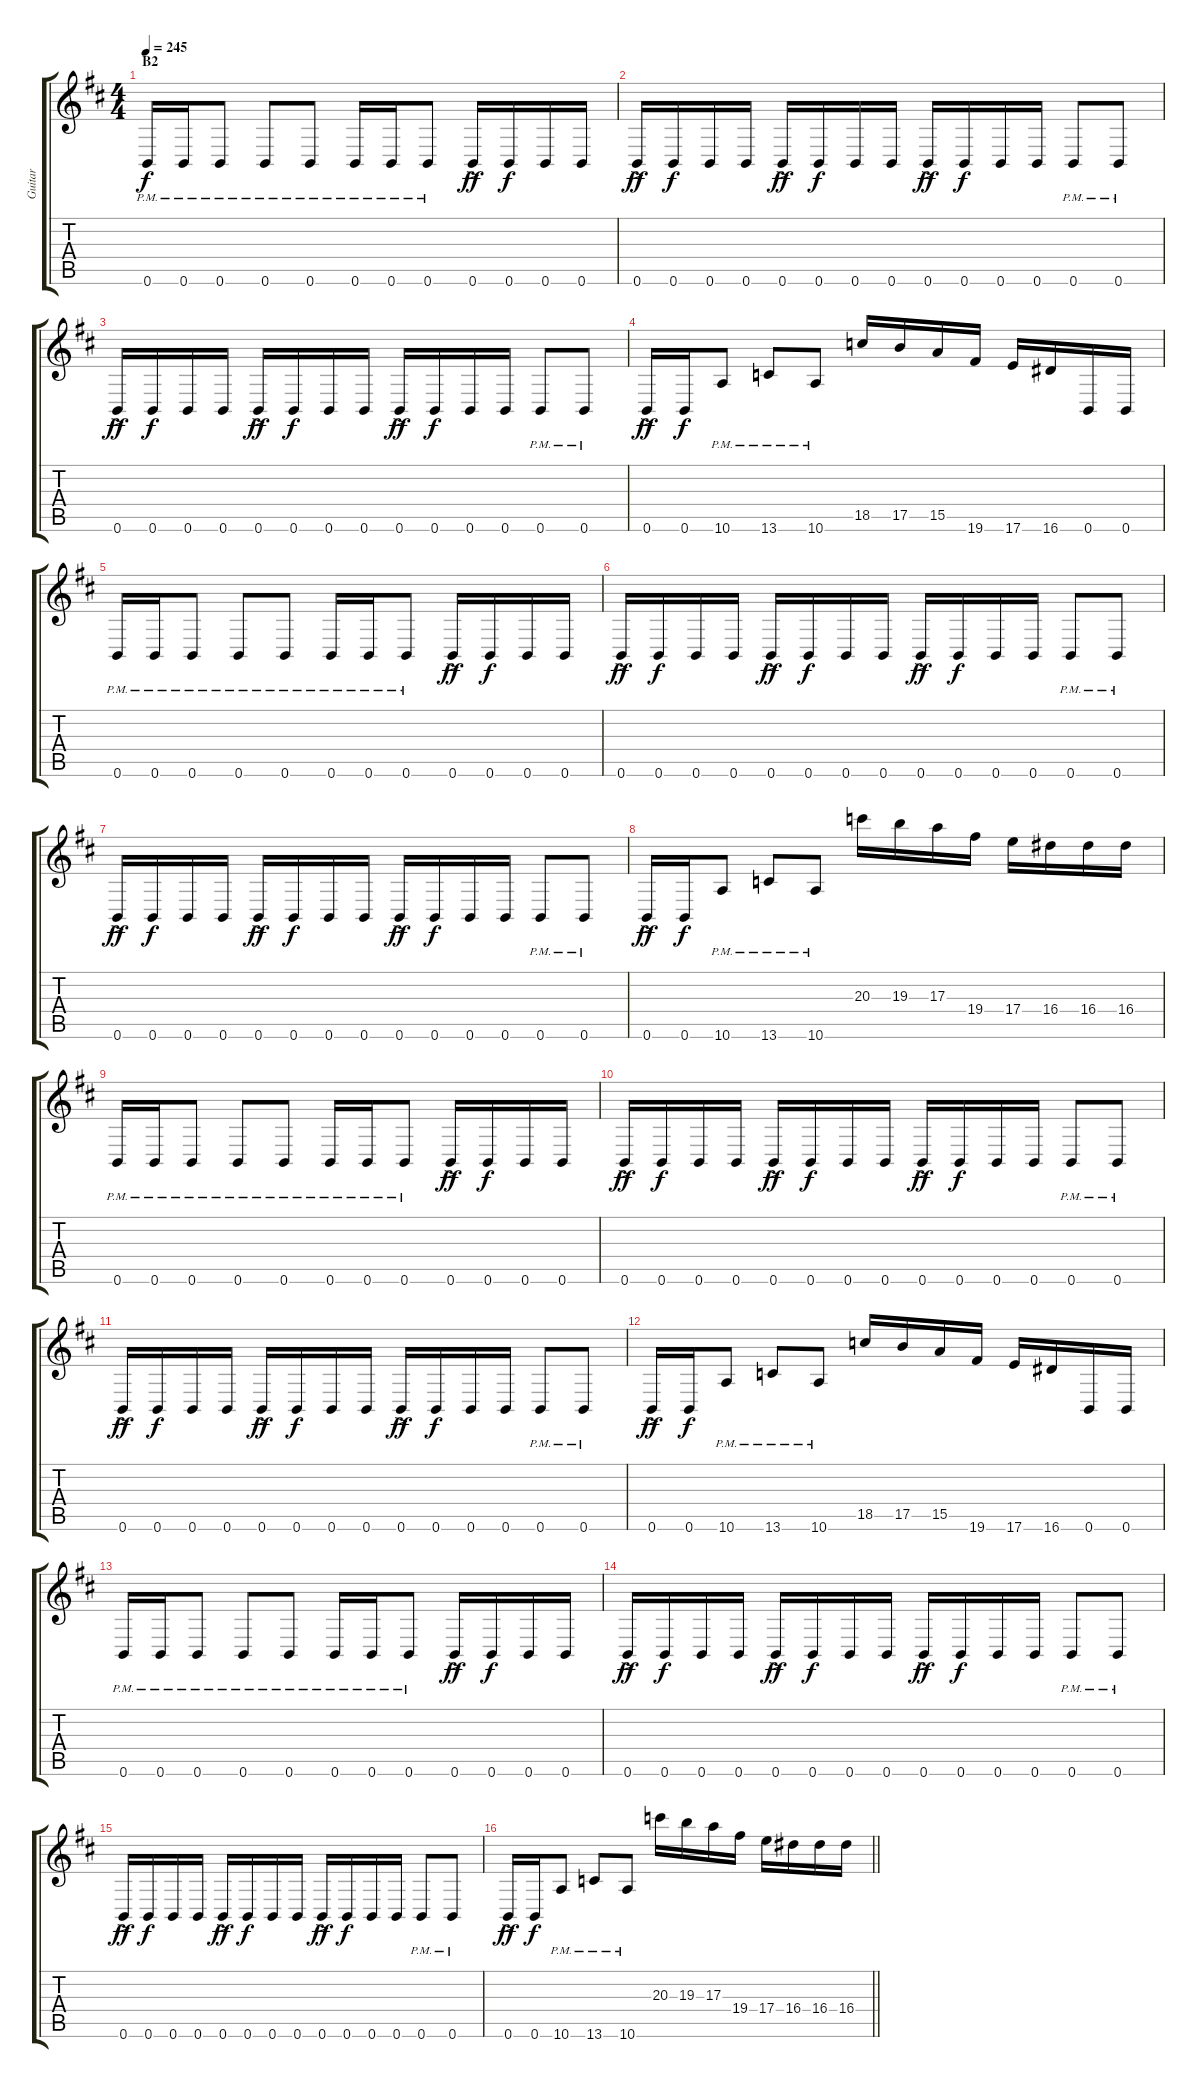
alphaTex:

\track ("Guitar" "Guitar") {instrument distortionguitar}
\staff {score tabs}
\tuning (Db4 Ab3 E3 B2 Gb2 B1) {hide}
\ts (4 4)
\section ("" "B2")
\tempo 245
\clef g2
\ks bminor
0.6{pm}.16{dy f} 0.6{pm}.16 0.6{pm}.8 0.6{pm}.8 0.6{pm}.8 0.6{pm}.16 0.6{pm}.16 0.6{pm}.8 0.6{ac}.16{dy ff} 0.6.16{dy f} 0.6.16 0.6.16 |
0.6{ac}.16{dy ff} 0.6.16{dy f} 0.6.16 0.6.16 0.6{ac}.16{dy ff} 0.6.16{dy f} 0.6.16 0.6.16 0.6{ac}.16{dy ff} 0.6.16{dy f} 0.6.16 0.6.16 0.6{pm}.8 0.6{pm}.8 |
0.6{ac}.16{dy ff} 0.6.16{dy f} 0.6.16 0.6.16 0.6{ac}.16{dy ff} 0.6.16{dy f} 0.6.16 0.6.16 0.6{ac}.16{dy ff} 0.6.16{dy f} 0.6.16 0.6.16 0.6{pm}.8 0.6{pm}.8 |
0.6{ac}.16{dy ff} 0.6.16{dy f} 10.6{pm}.8 13.6{pm}.8 10.6{pm}.8 18.5.16 17.5.16 15.5.16 19.6.16 17.6.16 16.6.16 0.6.16 0.6.16 |
0.6{pm}.16 0.6{pm}.16 0.6{pm}.8 0.6{pm}.8 0.6{pm}.8 0.6{pm}.16 0.6{pm}.16 0.6{pm}.8 0.6{ac}.16{dy ff} 0.6.16{dy f} 0.6.16 0.6.16 |
0.6{ac}.16{dy ff} 0.6.16{dy f} 0.6.16 0.6.16 0.6{ac}.16{dy ff} 0.6.16{dy f} 0.6.16 0.6.16 0.6{ac}.16{dy ff} 0.6.16{dy f} 0.6.16 0.6.16 0.6{pm}.8 0.6{pm}.8 |
0.6{ac}.16{dy ff} 0.6.16{dy f} 0.6.16 0.6.16 0.6{ac}.16{dy ff} 0.6.16{dy f} 0.6.16 0.6.16 0.6{ac}.16{dy ff} 0.6.16{dy f} 0.6.16 0.6.16 0.6{pm}.8 0.6{pm}.8 |
0.6{ac}.16{dy ff} 0.6.16{dy f} 10.6{pm}.8 13.6{pm}.8 10.6{pm}.8 20.3.16 19.3.16 17.3.16 19.4.16 17.4.16 16.4.16 16.4.16 16.4.16 |
0.6{pm}.16 0.6{pm}.16 0.6{pm}.8 0.6{pm}.8 0.6{pm}.8 0.6{pm}.16 0.6{pm}.16 0.6{pm}.8 0.6{ac}.16{dy ff} 0.6.16{dy f} 0.6.16 0.6.16 |
0.6{ac}.16{dy ff} 0.6.16{dy f} 0.6.16 0.6.16 0.6{ac}.16{dy ff} 0.6.16{dy f} 0.6.16 0.6.16 0.6{ac}.16{dy ff} 0.6.16{dy f} 0.6.16 0.6.16 0.6{pm}.8 0.6{pm}.8 |
0.6{ac}.16{dy ff} 0.6.16{dy f} 0.6.16 0.6.16 0.6{ac}.16{dy ff} 0.6.16{dy f} 0.6.16 0.6.16 0.6{ac}.16{dy ff} 0.6.16{dy f} 0.6.16 0.6.16 0.6{pm}.8 0.6{pm}.8 |
0.6{ac}.16{dy ff} 0.6.16{dy f} 10.6{pm}.8 13.6{pm}.8 10.6{pm}.8 18.5.16 17.5.16 15.5.16 19.6.16 17.6.16 16.6.16 0.6.16 0.6.16 |
0.6{pm}.16 0.6{pm}.16 0.6{pm}.8 0.6{pm}.8 0.6{pm}.8 0.6{pm}.16 0.6{pm}.16 0.6{pm}.8 0.6{ac}.16{dy ff} 0.6.16{dy f} 0.6.16 0.6.16 |
0.6{ac}.16{dy ff} 0.6.16{dy f} 0.6.16 0.6.16 0.6{ac}.16{dy ff} 0.6.16{dy f} 0.6.16 0.6.16 0.6{ac}.16{dy ff} 0.6.16{dy f} 0.6.16 0.6.16 0.6{pm}.8 0.6{pm}.8 |
0.6{ac}.16{dy ff} 0.6.16{dy f} 0.6.16 0.6.16 0.6{ac}.16{dy ff} 0.6.16{dy f} 0.6.16 0.6.16 0.6{ac}.16{dy ff} 0.6.16{dy f} 0.6.16 0.6.16 0.6{pm}.8 0.6{pm}.8 |
\barLineRight lightlight
0.6{ac}.16{dy ff} 0.6.16{dy f} 10.6{pm}.8 13.6{pm}.8 10.6{pm}.8 20.3.16 19.3.16 17.3.16 19.4.16 17.4.16 16.4.16 16.4.16 16.4.16
